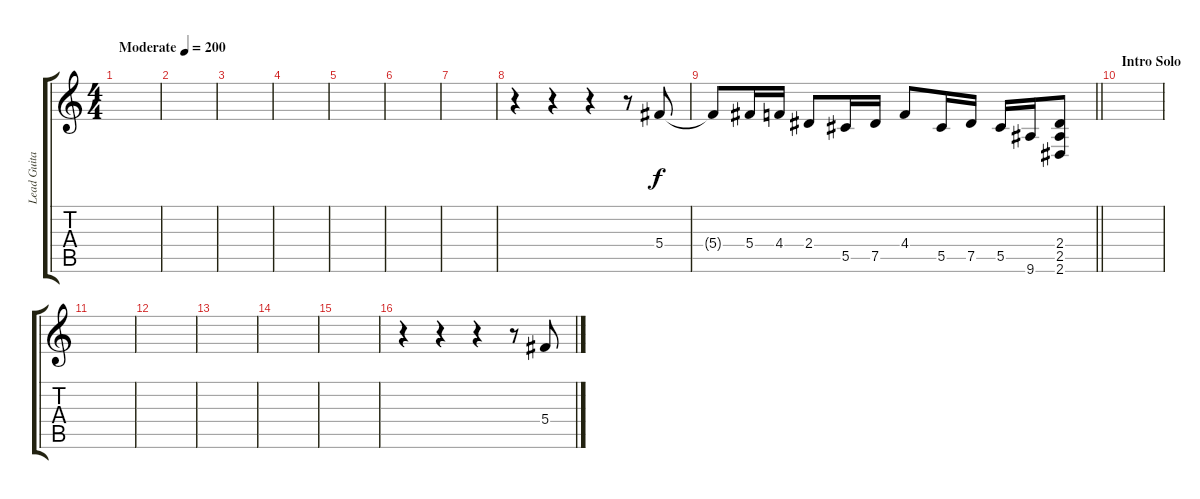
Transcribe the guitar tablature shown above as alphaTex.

\track ("Lead Guitar" "Lead Guita") {instrument distortionguitar}
\staff {score tabs}
\tuning (Eb4 Bb3 Gb3 Db3 Ab2 Db2) {hide}
\ts (4 4)
\tempo (200 "Moderate")
\clef g2
\ks c
|
|
|
|
|
|
|
r.4 r.4 r.4 r.8 5.4.8 |
\barLineRight lightlight
5.4{t}.8 5.4.16 4.4.16 2.4.8 5.5.16 7.5.16 4.4.8 5.5.16 7.5.16 5.5.16 9.6.16 (2.4 2.5 2.6).8 |
\section ("" "Intro Solo")
|
|
|
|
|
|
r.4 r.4 r.4 r.8 5.4.8
